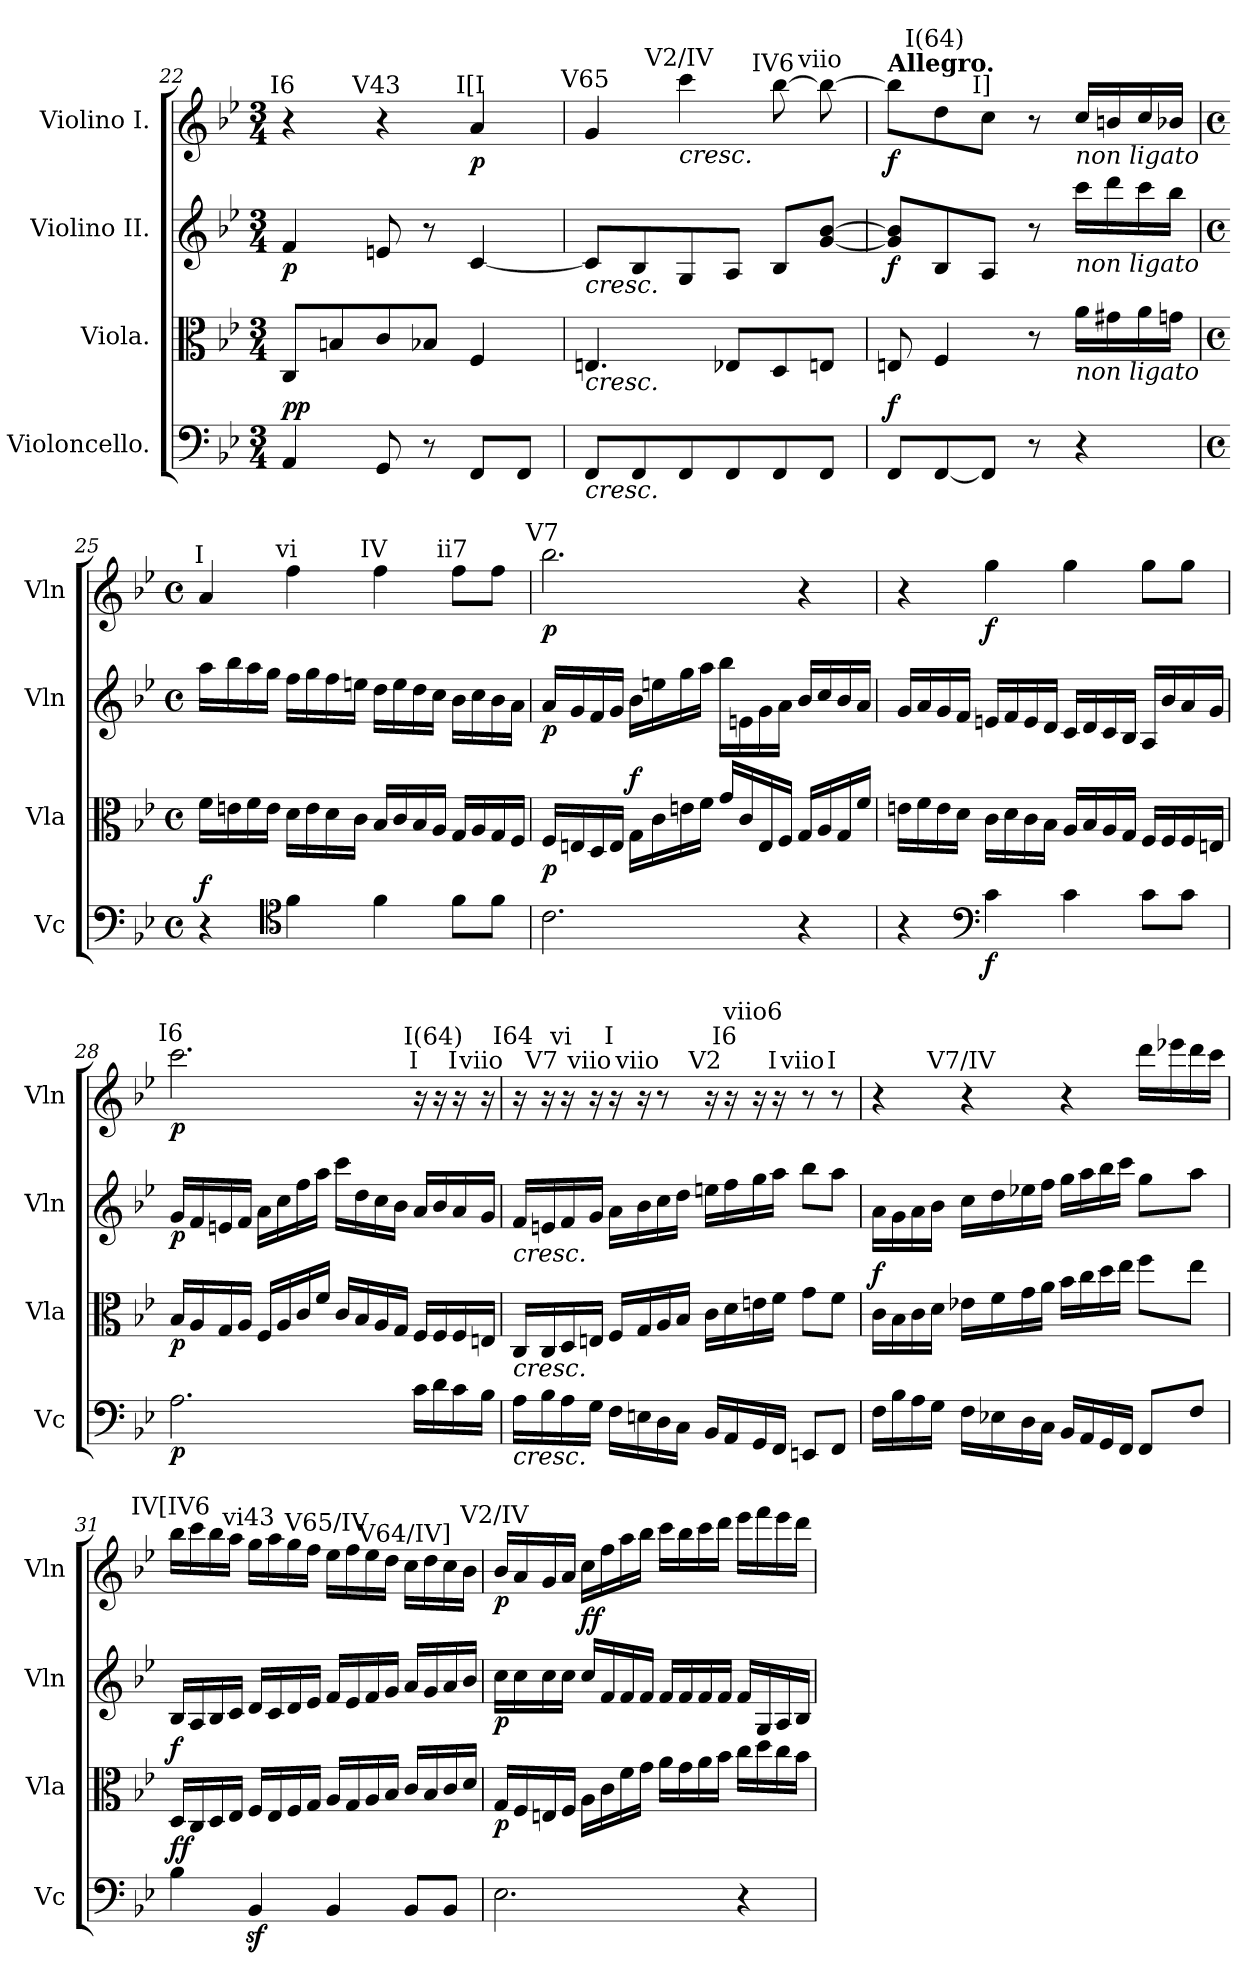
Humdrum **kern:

**kern	**dynam	**kern	**dynam	**kern	**dynam	**kern	**dynam
*part4	*part4	*part3	*part3	*part2	*part2	*part1	*part1
*staff4	*staff4	*staff3	*staff3	*staff2	*staff2	*staff1	*staff1
*I"Violoncello.	*	*I"Viola.	*	*I"Violino II.	*	*I"Violino I.	*
*I'Vc	*	*I'Vla	*	*I'Vln	*	*I'Vln	*
*clefF4	*	*clefC3	*	*clefG2	*	*clefG2	*
*k[b-e-]	*	*k[b-e-]	*	*k[b-e-]	*	*k[b-e-]	*
*B-:	*	*B-:	*	*B-:	*	*B-:	*
*M3/4	*	*M3/4	*	*M3/4	*	*M3/4	*
=22	=22	=22	=22	=22	=22	=22	=22
!	!	!	!	!	!	!LO:TX:a:cj:t=I6	!
!	!LO:DY:b	!	!	!	!	!	!
!	!LO:DY:n=1:a	!	!	!	!LO:DY:b	!	!
4AA/	p p	8C/L	.	4f/	p	4r	.
.	.	8Bn/	.	.	.	.	.
!	!	!	!	!	!	!LO:TX:a:cj:t=V43	!
8GG/	.	8c/	.	8en/	.	4r	.
8r	.	8B-X/J	.	8r	.	.	.
!	!	!	!	!	!	!LO:TX:a:cj:t=I[I	!
!	!	!	!	!	!	!	!LO:DY:b
8FF/L	.	4F/	.	[4c/	.	4a/	p
8FF/J	.	.	.	.	.	.	.
=23	=23	=23	=23	=23	=23	=23	=23
!	!	!	!	!	!	!LO:TX:a:cj:t=V65	!
!	!	!	!	!LO:TX:b:i:t=cresc.	!	!	!
!	!	!LO:TX:b:i:t=cresc.	!	!	!	!	!
!LO:TX:b:i:t=cresc.	!	!	!	!	!	!	!
8FF/L	.	4.En/	.	8c/L]	.	4g/	.
8FF/	.	.	.	8B-/	.	.	.
!	!	!	!	!	!	!LO:TX:a:cj:t=V2/IV	!
!	!	!	!	!	!	!LO:TX:b:i:t=cresc.	!
8FF/	.	.	.	8G/	.	4ccc\	.
8FF/	.	8E-X/L	.	8A/J	.	.	.
!	!	!	!	!	!	!LO:TX:a:cj:t=IV6	!
8FF/	.	8D/	.	8B-/L	.	[8bb-\	.
!	!	!	!	!	!	!LO:TX:a:cj:t=viio	!
8FF/J	.	8En/J	.	[8g/ [8b-/J	.	8bb-\_	.
=24	=24	=24	=24	=24	=24	=24	=24
!	!	!	!	!	!	!LO:TX:a:B:t=Allegro.	!
!	!LO:DY:a	!	!	!	!LO:DY:b	!	!LO:DY:b
8FF/L	f	8En/	.	8g/] 8b-/]L	f	8bb-\L]	f
!	!	!	!	!	!	!LO:TX:a:cj:t=I(64)	!
[8FF/	.	4F/	.	8B-/	.	8dd\	.
!	!	!	!	!	!	!LO:TX:a:cj:t=I]	!
8FF/J]	.	.	.	8A/J	.	8cc\J	.
8r	.	8r	.	8r	.	8r	.
!	!	!	!	!	!	!LO:TX:b:i:t=non ligato	!
!	!	!	!	!LO:TX:b:i:t=non ligato	!	!	!
!	!	!LO:TX:b:i:t=non ligato	!	!	!	!	!
4r	.	16a\LL	.	16ccc\LL	.	16cc/LL	.
.	.	16g#X\	.	16ddd\	.	16bn/	.
.	.	16a\	.	16ccc\	.	16cc/	.
.	.	16gn\JJ	.	16bb-\JJ	.	16b-X/JJ	.
!!LO:LB:g=z
=25	=25	=25	=25	=25	=25	=25	=25
*M4/4	*	*M4/4	*	*M4/4	*	*M4/4	*
*met(c)	*	*met(c)	*	*met(c)	*	*met(c)	*
!	!	!	!	!	!	!LO:TX:a:cj:t=I	!
!	!LO:DY:a	!	!	!	!	!	!
4r	f	16f\LL	.	16aa\LL	.	4a/	.
.	.	16en\	.	16bb-\	.	.	.
.	.	16f\	.	16aa\	.	.	.
.	.	16e\JJ	.	16gg\JJ	.	.	.
*clefC4	*	*	*	*	*	*	*
!	!	!	!	!	!	!LO:TX:a:cj:t=vi	!
4f\	.	16d\LL	.	16ff\LL	.	4ff\	.
.	.	16e\	.	16gg\	.	.	.
.	.	16d\	.	16ff\	.	.	.
.	.	16c\JJ	.	16een\JJ	.	.	.
!	!	!	!	!	!	!LO:TX:a:cj:t=IV	!
4f\	.	16B-/LL	.	16dd\LL	.	4ff\	.
.	.	16c/	.	16ee\	.	.	.
.	.	16B-/	.	16dd\	.	.	.
.	.	16A/JJ	.	16cc\JJ	.	.	.
!	!	!	!	!	!	!LO:TX:a:cj:t=ii7	!
8f\L	.	16G/LL	.	16b-\LL	.	8ff\L	.
.	.	16A/	.	16cc\	.	.	.
8f\J	.	16G/	.	16b-\	.	8ff\J	.
.	.	16F/JJ	.	16a\JJ	.	.	.
!!LO:PB:g=z
=26	=26	=26	=26	=26	=26	=26	=26
!	!	!	!	!	!	!LO:TX:a:cj:t=V7	!
!	!LO:DY:b	!	!	!	!	!	!
!	!LO:DY:n=1:a	!	!LO:DY:b	!	!LO:DY:b	!	!LO:DY:b
2.c\	p f	16F/LL	p	16a/LL	p	2.bb-\	p
.	.	16En/	.	16g/	.	.	.
.	.	16D/	.	16f/	.	.	.
.	.	16E/JJ	.	16g/JJ	.	.	.
!	!	!	!LO:DY:a	!	!	!	!
.	.	16G\LL	f	16b-\LL	.	.	.
.	.	16c\	.	16een\	.	.	.
.	.	16en\	.	16gg\	.	.	.
.	.	16f\JJ	.	16aa\JJ	.	.	.
.	.	16g/LL	.	16bb-\LL	.	.	.
.	.	16c/	.	16en\	.	.	.
.	.	16E/	.	16g\	.	.	.
.	.	16F/JJ	.	16a\JJ	.	.	.
4r	.	16G/LL	.	16b-/LL	.	4r	.
.	.	16A/	.	16cc/	.	.	.
.	.	16G/	.	16b-/	.	.	.
.	.	16f/JJ	.	16a/JJ	.	.	.
=27	=27	=27	=27	=27	=27	=27	=27
4r	.	16en\LL	.	16g/LL	.	4r	.
.	.	16f\	.	16a/	.	.	.
.	.	16e\	.	16g/	.	.	.
.	.	16d\JJ	.	16f/JJ	.	.	.
*clefF4	*	*	*	*	*	*	*
!	!LO:DY:b	!	!	!	!	!	!LO:DY:b
4c\	f	16c\LL	.	16en/LL	.	4gg\	f
.	.	16d\	.	16f/	.	.	.
.	.	16c\	.	16e/	.	.	.
.	.	16B-\JJ	.	16d/JJ	.	.	.
4c\	.	16A/LL	.	16c/LL	.	4gg\	.
.	.	16B-/	.	16d/	.	.	.
.	.	16A/	.	16c/	.	.	.
.	.	16G/JJ	.	16B-/JJ	.	.	.
8c\L	.	16F/LL	.	16A/LL	.	8gg\L	.
.	.	16F/	.	16b-/	.	.	.
8c\J	.	16F/	.	16a/	.	8gg\J	.
.	.	16En/JJ	.	16g/JJ	.	.	.
!!LO:LB:g=z
=28	=28	=28	=28	=28	=28	=28	=28
!	!	!	!	!	!	!LO:TX:a:cj:t=I6	!
!	!LO:DY:b	!	!LO:DY:b	!	!LO:DY:b	!	!LO:DY:b
2.A\	p	16B-/LL	p	16g/LL	p	2.ccc\	p
.	.	16A/	.	16f/	.	.	.
.	.	16G/	.	16en/	.	.	.
.	.	16A/JJ	.	16f/JJ	.	.	.
.	.	16F/LL	.	16a\LL	.	.	.
.	.	16A/	.	16cc\	.	.	.
.	.	16c/	.	16ff\	.	.	.
.	.	16f/JJ	.	16aa\JJ	.	.	.
.	.	16c/LL	.	16ccc\LL	.	.	.
.	.	16B-/	.	16dd\	.	.	.
.	.	16A/	.	16cc\	.	.	.
.	.	16G/JJ	.	16b-\JJ	.	.	.
!	!	!	!	!	!	!LO:TX:a:cj:t=I	!
16c\LL	.	16F/LL	.	16a/LL	.	16r	.
!	!	!	!	!	!	!LO:TX:a:cj:t=I(64)	!
16d\	.	16F/	.	16b-/	.	16r	.
!	!	!	!	!	!	!LO:TX:a:cj:t=I	!
16c\	.	16F/	.	16a/	.	16r	.
!	!	!	!	!	!	!LO:TX:a:cj:t=viio	!
16B-\JJ	.	16En/JJ	.	16g/JJ	.	16r	.
!!LO:LB:g=z
=29	=29	=29	=29	=29	=29	=29	=29
!	!	!	!	!	!	!LO:TX:a:cj:t=I64	!
!	!	!	!	!LO:TX:b:i:t=cresc.	!	!	!
!	!	!LO:TX:b:i:t=cresc.	!	!	!	!	!
!LO:TX:b:i:t=cresc.	!	!	!	!	!	!	!
16A\LL	.	16C/LL	.	16f/LL	.	16r	.
!	!	!	!	!	!	!LO:TX:a:cj:t=V7	!
16B-\	.	16C/	.	16en/	.	16r	.
!	!	!	!	!	!	!LO:TX:a:cj:t=vi	!
16A\	.	16D/	.	16f/	.	16r	.
!	!	!	!	!	!	!LO:TX:a:cj:t=viio	!
16G\JJ	.	16En/JJ	.	16g/JJ	.	16r	.
!	!	!	!	!	!	!LO:TX:a:cj:t=I	!
16F\LL	.	16F/LL	.	16a\LL	.	16r	.
!	!	!	!	!	!	!LO:TX:a:cj:t=viio	!
16En\	.	16G/	.	16b-\	.	16r	.
16D\	.	16A/	.	16cc\	.	8r	.
16C\JJ	.	16B-/JJ	.	16dd\JJ	.	.	.
!	!	!	!	!	!	!LO:TX:a:cj:t=V2	!
16BB-/LL	.	16c\LL	.	16een\LL	.	16r	.
!	!	!	!	!	!	!LO:TX:a:cj:t=I6	!
16AA/	.	16d\	.	16ff\	.	16r	.
!	!	!	!	!	!	!LO:TX:a:cj:t=viio6	!
16GG/	.	16en\	.	16gg\	.	16r	.
!	!	!	!	!	!	!LO:TX:a:cj:t=I	!
16FF/JJ	.	16f\JJ	.	16aa\JJ	.	16r	.
!	!	!	!	!	!	!LO:TX:a:cj:t=viio	!
8EEn/L	.	8g\L	.	8bb-\L	.	8r	.
!	!	!	!	!	!	!LO:TX:a:cj:t=I	!
8FF/J	.	8f\J	.	8aa\J	.	8r	.
=30	=30	=30	=30	=30	=30	=30	=30
!	!	!	!LO:DY:a	!	!	!	!
16F\LL	.	16c\LL	f	16a\LL	.	4r	.
16B-\	.	16B-\	.	16g\	.	.	.
16A\	.	16c\	.	16a\	.	.	.
16G\JJ	.	16d\JJ	.	16b-\JJ	.	.	.
!	!	!	!	!	!	!LO:TX:a:cj:t=V7/IV	!
16F\LL	.	16e-X\LL	.	16cc\LL	.	4r	.
16E-X\	.	16f\	.	16dd\	.	.	.
16D\	.	16g\	.	16ee-X\	.	.	.
16C\JJ	.	16a\JJ	.	16ff\JJ	.	.	.
16BB-/LL	.	16b-\LL	.	16gg\LL	.	4r	.
16AA/	.	16cc\	.	16aa\	.	.	.
16GG/	.	16dd\	.	16bb-\	.	.	.
16FF/JJ	.	16ee-\JJ	.	16ccc\JJ	.	.	.
8FF/L	.	8ff\L	.	8gg\L	.	16ddd\LL	.
.	.	.	.	.	.	16eee-X\	.
8F/J	.	8ee-\J	.	8aa\J	.	16ddd\	.
.	.	.	.	.	.	16ccc\JJ	.
!!LO:PB:g=z
=31	=31	=31	=31	=31	=31	=31	=31
!	!	!	!	!	!	!LO:TX:a:cj:t=IV[IV6	!
!	!LO:DY:b	!	!	!	!	!	!
!	!LO:DY:n=1:a	!	!LO:DY:a	!	!	!	!
4B-\	f f	16D/LL	f	16B-/LL	.	16bb-\LL	.
.	.	16C/	.	16A/	.	16ccc\	.
.	.	16D/	.	16B-/	.	16bb-\	.
.	.	16E-/JJ	.	16c/JJ	.	16aa\JJ	.
!	!	!	!	!	!	!LO:TX:a:cj:t=vi43	!
4BB-z</	.	16F/LL	.	16d/LL	.	16gg\LL	.
.	.	16E-/	.	16c/	.	16aa\	.
.	.	16F/	.	16d/	.	16gg\	.
.	.	16G/JJ	.	16e-/JJ	.	16ff\JJ	.
!	!	!	!	!	!	!LO:TX:a:cj:t=V65/IV	!
4BB-/	.	16A/LL	.	16f/LL	.	16ee-\LL	.
.	.	16G/	.	16e-/	.	16ff\	.
.	.	16A/	.	16f/	.	16ee-\	.
.	.	16B-/JJ	.	16g/JJ	.	16dd\JJ	.
!	!	!	!	!	!	!LO:TX:a:cj:t=V64/IV]	!
8BB-/L	.	16c/LL	.	16a/LL	.	16cc\LL	.
.	.	16B-/	.	16g/	.	16dd\	.
8BB-/J	.	16c/	.	16a/	.	16cc\	.
.	.	16d/JJ	.	16b-/JJ	.	16b-\JJ	.
!!LO:PB:g=z
=32	=32	=32	=32	=32	=32	=32	=32
!	!	!	!	!	!	!LO:TX:a:cj:t=V2/IV	!
!	!LO:DY:b	!	!	!	!	!	!
!	!LO:DY:n=1:a	!	!LO:DY:b	!	!LO:DY:b	!	!LO:DY:b
2.E-\	p f	16G/LL	p	16cc\LL	p	16b-/LL	p
.	.	16F/	.	16cc\	.	16a/	.
.	.	16En/	.	16cc\	.	16g/	.
.	.	16F/JJ	.	16cc\JJ	.	16a/JJ	.
!	!	!	!	!	!LO:DY:a	!	!
!	!	!	!	!	!LO:DY:n=1:b	!	!
.	.	16A\LL	.	16cc/LL	f f	16cc\LL	.
.	.	16c\	.	16f/	.	16ff\	.
.	.	16f\	.	16f/	.	16aa\	.
.	.	16g\JJ	.	16f/JJ	.	16bb-\JJ	.
.	.	16a\LL	.	16f/LL	.	16ccc\LL	.
.	.	16g\	.	16f/	.	16bb-\	.
.	.	16a\	.	16f/	.	16ccc\	.
.	.	16b-\JJ	.	16f/JJ	.	16ddd\JJ	.
4r	.	16cc\LL	.	16f/LL	.	16eee-\LL	.
.	.	16dd\	.	16G/	.	16fff\	.
.	.	16cc\	.	16A/	.	16eee-\	.
.	.	16b-\JJ	.	16B-/JJ	.	16ddd\JJ	.
=	=	=	=	=	=	=	=
*-	*-	*-	*-	*-	*-	*-	*-
